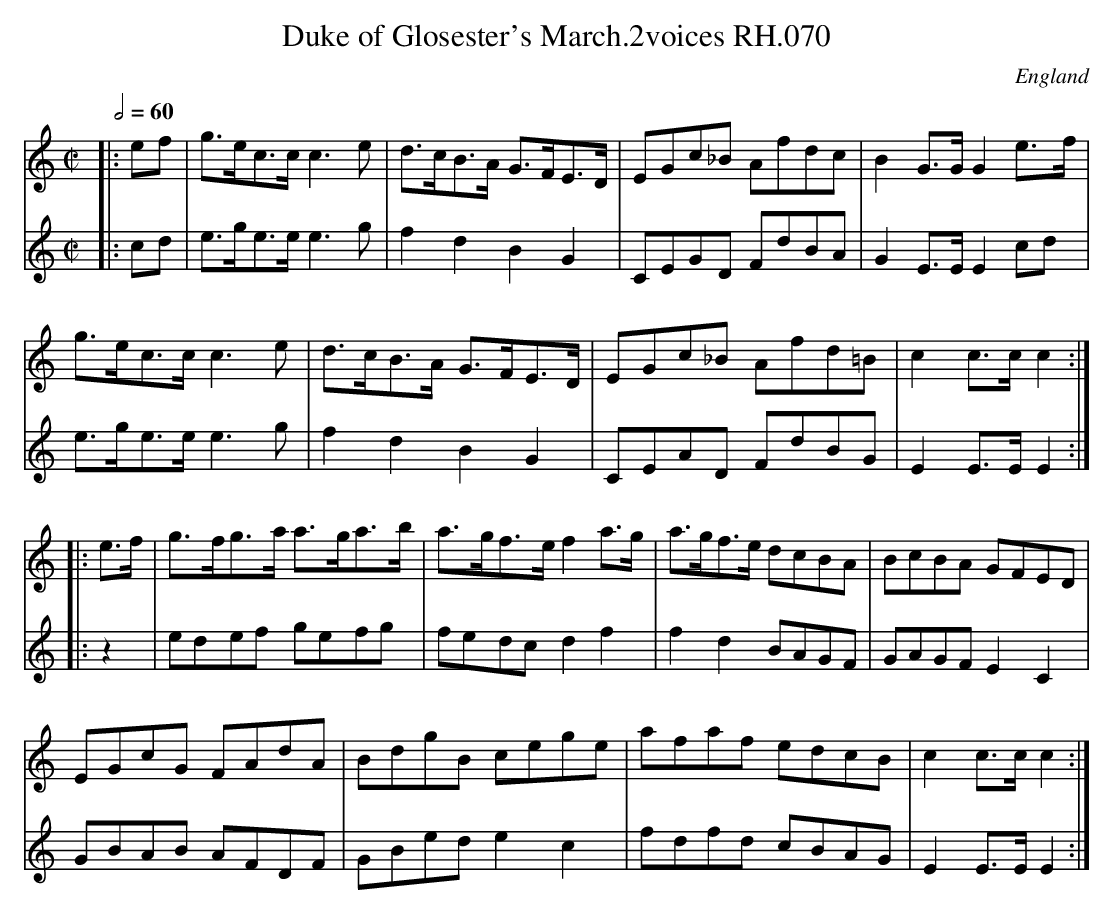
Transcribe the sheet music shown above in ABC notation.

X:1
T:Duke of Glosester's March.2voices RH.070
O:England
M:C|
L:1/8
Q:1/2=60
K:C
[V:1]|:ef|g>ec>c c3e|d>cB>A G>FE>D|EGc_B Afdc|B2G>G G2e>f|
[V:2]|:cd|e>ge>e e3g|f2d2 B2G2|CEGD FdBA|G2E>E E2cd|
[V:1] g>ec>c c3e|d>cB>A G>FE>D|EGc_B Afd=B|c2c>c c2:|
[V:2] e>ge>e e3g|f2d2 B2G2|CEAD FdBG|E2E>E E2:|
[V:1]|:e>f|g>fg>a a>ga>b|a>gf>e f2a>g|a>gf>e dcBA|BcBA GFED|
[V:2]|:z2|edef gefg|fedc d2f2|f2d2 BAGF|GAGF E2C2|
[V:1] EGcG FAdA|BdgB cege|afaf edcB|c2c>c c2:|
[V:2] GBAB AFDF|GBed e2c2|fdfd cBAG|E2E>E E2:|
